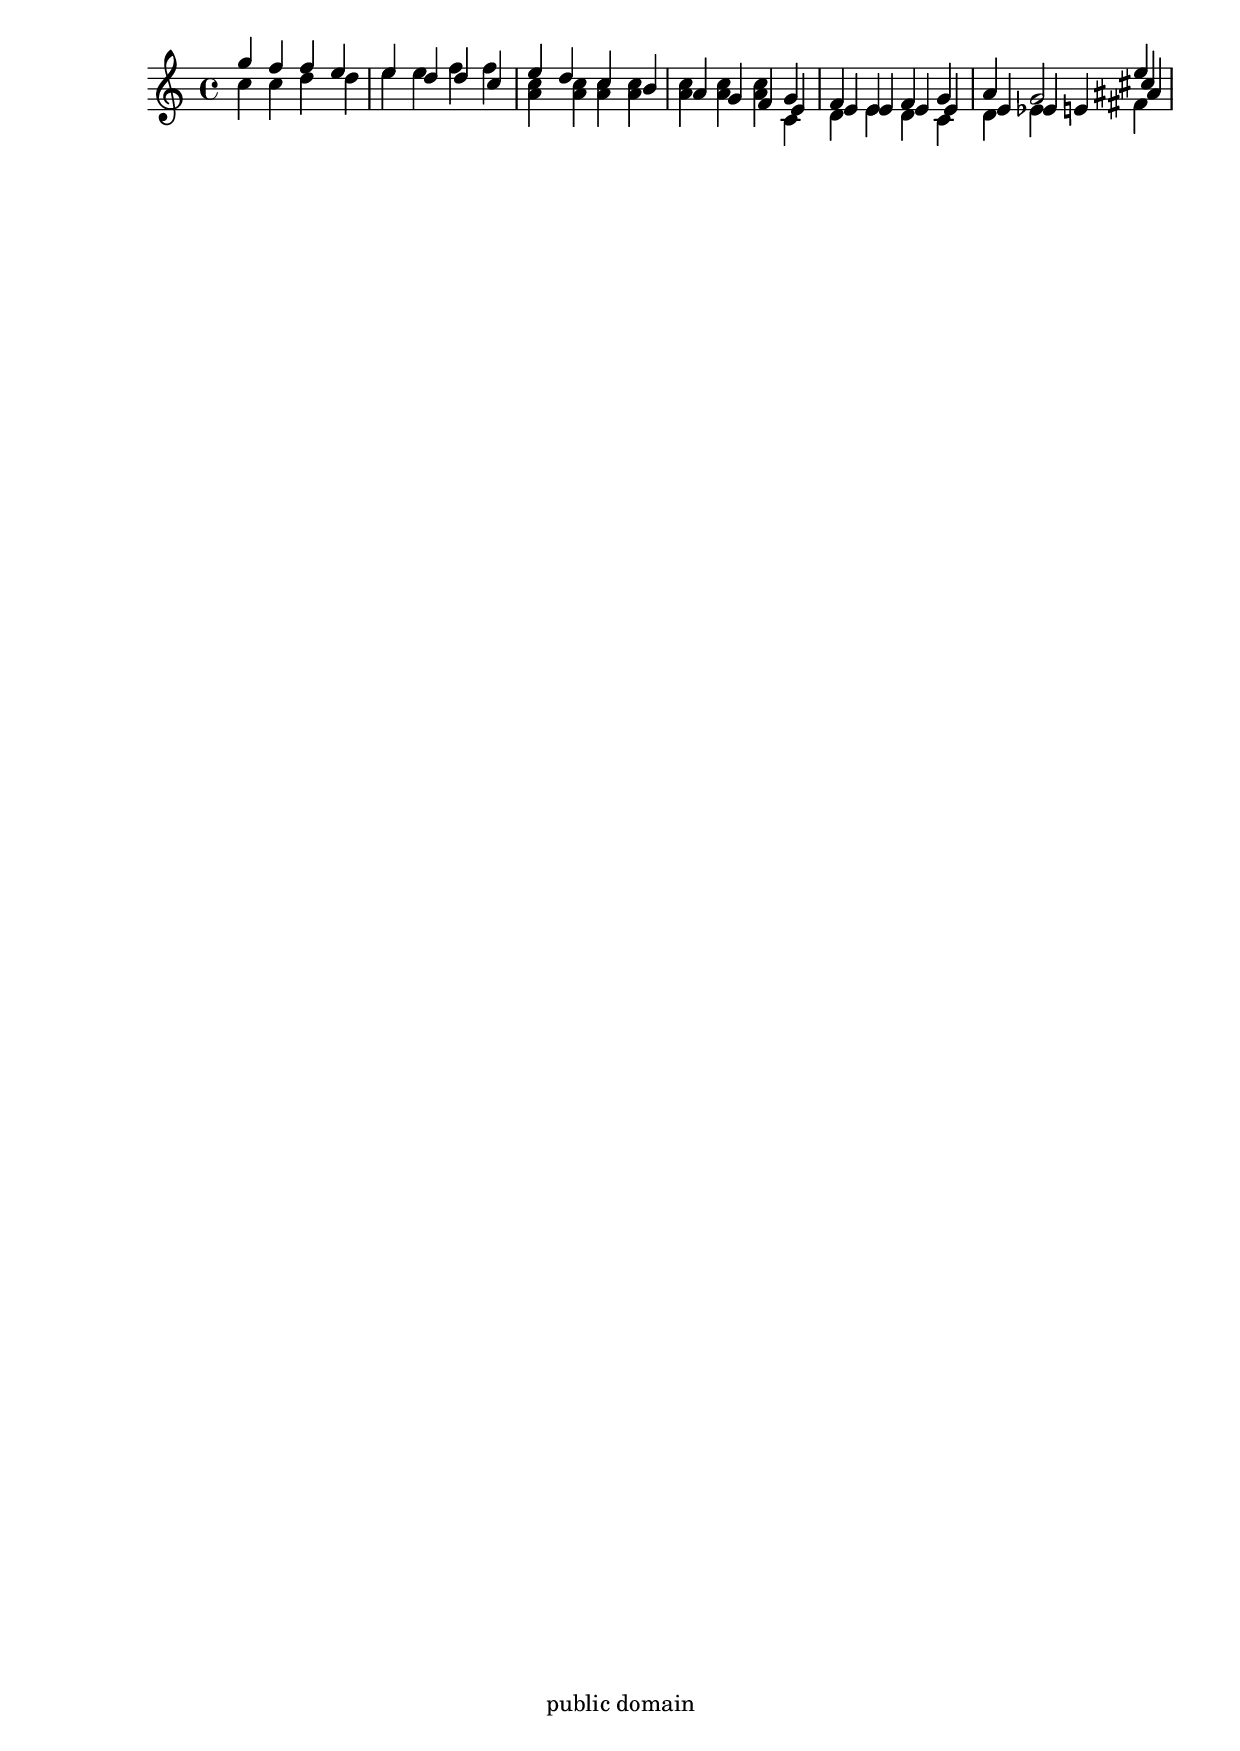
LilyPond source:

\version "1.7.18"
\header{
texidoc="
Normal collisions. We have support for polyphony, where the
middle voices are horizontally shifted.
"
filename = 	 "collisions.ly"
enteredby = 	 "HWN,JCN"
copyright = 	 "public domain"
}


twovoice =
\notes \relative c' \context Staff \notes < 
	\context Voice=i { \stemDown c4 c  d d e e f f }
	\context Voice=ii { \stemUp g4 f f e e d d c } 
>

twovoicechords = \context Staff \notes <
	\context Voice = i \relative c' {
		\stemUp e4 d c b a g f
	}
	\context Voice = ii \relative c' {
		\stemDown <<a c>>4 <<a c>>4 <<a c>>4 <<a c>>4 <<a c>>
		<<a c>> <<a c>>  
	}
>


threevoice =  \context Staff \notes <
	 { g4 f e f g a g2 } \\
	 {  c4 d e d c d es } \\
	 { e4 e e e e e e e  }
>

hairyChord =  \context Staff \notes \relative c''
    < e \\
      fis, \\
      cis' \\
      \\
      ais
      >


\score{
	\notes { \transpose c c' {
	   \twovoice
	   \twovoicechords
	   \threevoice   }
	 \hairyChord
	}
	
%	\midi { \tempo 4:80 }
}

